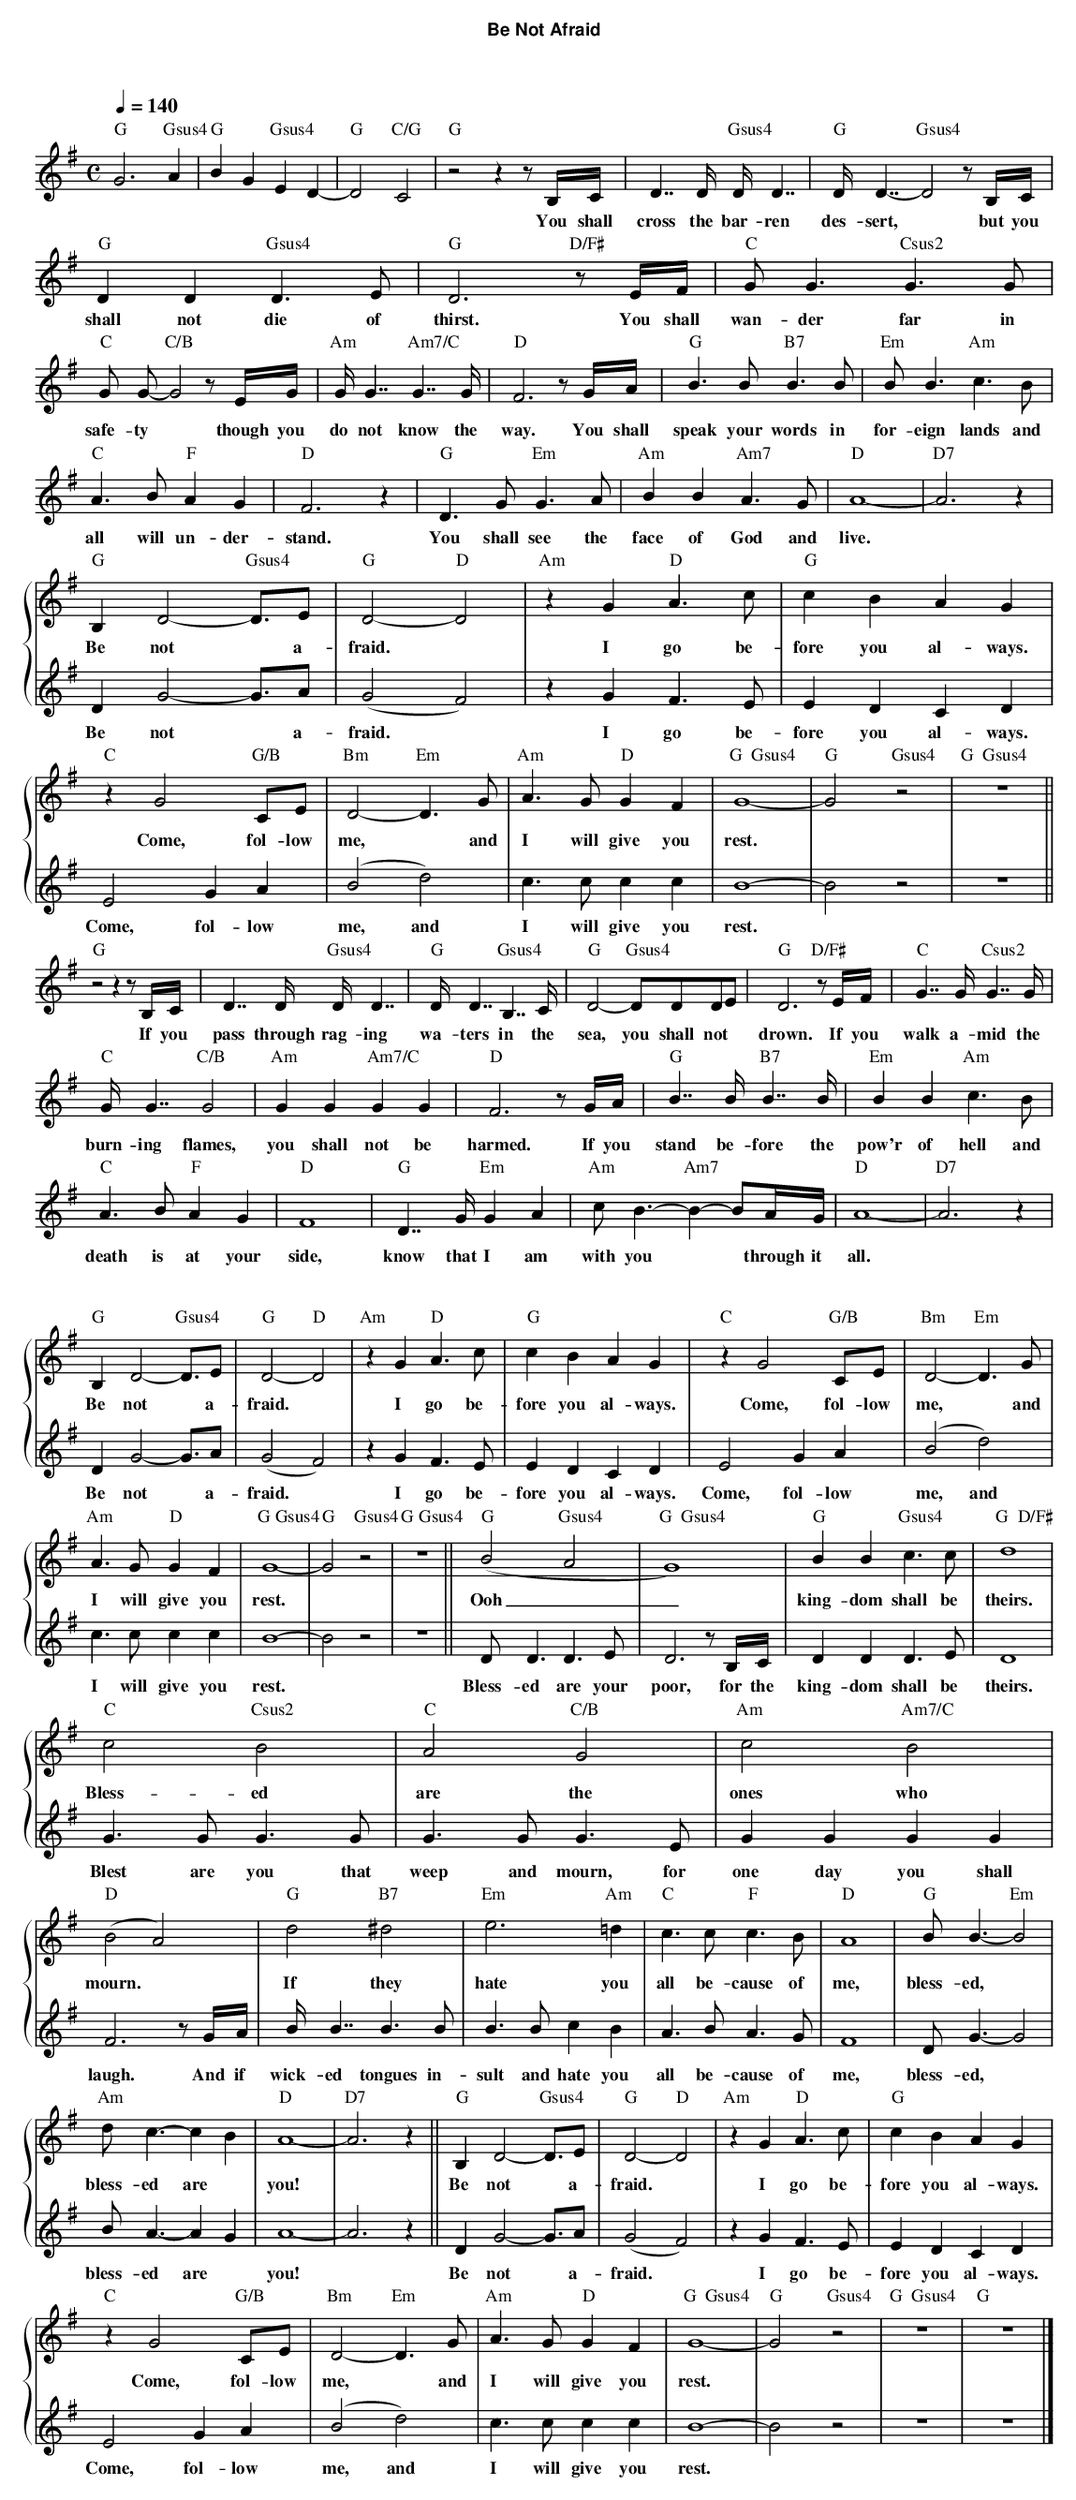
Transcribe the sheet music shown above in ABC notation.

X:1
T: Be Not Afraid
M: C
L: 1/4
Q: 1/4=140
K: G
"G"G3 "Gsus4"A | "G"BG "Gsus4"ED - | "G"D2 "C/G" C2 | "G" z2 z z/ B,//C// | D >> D "Gsus4"D<< D | "G"D<<D- "Gsus4" D2 z/ B,//C// |
w: * *|* *|* *|You shall | cross the bar-ren | des-sert, * but you |
"G"D D "Gsus4"D > E | "G"D3 "D/F#"z/ E//F// | "C"G <G"Csus2"G> G |
w: shall not die of | thirst.  You shall | wan-der far in |
"C"G/ G/-"C/B"G2z/ E//G// | "Am"G << G"Am7/C"G >> G | "D"F3 z/ G//A// |"G"B > B"B7"B > B |"Em"B < B"Am"c > B |
w: safe-ty * though you | do not know the | way.  You shall | speak your words in | for-eign lands and |
"C"A > B"F"A G |"D"F3 z |"G"D > G"Em"G > A | "Am"B B"Am7"A > G |"D"A4 - |"D7"A3 z |
w: all will un-der- | stand. | You shall see the | face of God and | live. |*|
%%staves {1 2}
V:1
"G"B, D2-"Gsus4"D/>E |"G"D2-"D"D2|"Am"z G"D"A> c | "G"c B A G |
w: Be not * a- | fraid. | I go be- | fore you al-ways. |
V:2
D G2-G/>A |(G2F2)|z GF> E | E D C D |
w: Be not * a- | fraid. | I go be- |fore you al-ways. |
V:1
"C"z G2"G/B"C/E/ |"Bm"D2-"Em"D > G | \
w: Come, fol-low | me, * and |
V:2:
E2 G A |(B2d2) | \
w: Come, fol-low | me, and |
V:1
"Am"A > G"D"G F |"G  Gsus4"G4-|"G"G2"Gsus4"z2 |"G  Gsus4"z4||
w: I will give you | rest. | * |  |
V:2
c > cc c |B4-|B2z2 |z4||
w: I will give you | rest. | * |  |
%%staves 1
"G" z2 z z/ B,//C// | D >> D "Gsus4"D<< D | "G"D<<D "Gsus4"B,>>C | "G"D2-"Gsus4"D/D/D/E/ | "G"D3 "D/F#"z/ E//F// | "C"G>>G"Csus2"G>>G |
w: If you | pass through rag-ing          | wa-ters in the | sea, you shall not | drown.  If you | walk a-mid the |
"C"G<<G"C/B"G2| "Am"G G"Am7/C"G G | "D"F3 z/ G//A// |"G"B>>B"B7"B>>B |"Em"B B"Am"c > B |
w: burn-ing flames, | you shall not be | harmed.  If you | stand be-fore the | pow'r of hell and |
"C"A > B"F"A G |"D"F4       |"G"D>>G"Em"G A | "Am"c<B-"Am7"B-B/A//G//|"D"A4 - |"D7"A3 z |
w: death is at your | side, | know that I am | with you * * through it | all. | * |
%%staves {1 2}
V:1
"G"B, D2-"Gsus4"D/>E |"G"D2-"D"D2|"Am"z G"D"A> c | "G"c B A G |"C"z G2"G/B"C/E/ |"Bm"D2-"Em"D > G |
w: Be not * a- | fraid. | I go be- | fore you al-ways. | Come, fol-low | me, * and |
V:2
D G2-G/>A |(G2F2)|z GF> E | E D C D |E2 G A |(B2d2) |
w: Be not * a- | fraid. | I go be- |fore you al-ways. | Come, fol-low | me, and |
V:1
"Am"A > G"D"G F |"G Gsus4"G4-|"G"G2"Gsus4"z2 |"G Gsus4"z4|| "G"(B2"Gsus4"A2 | "G  Gsus4"G4) |"G"BB"Gsus4"c > c |"G  D/F#"d4 |
w: I will give you | rest. | * |  | Ooh _ | _ | king-dom shall be | theirs. |
"C"c2 "Csus2" B2 | "C"A2 "C/B" G2 | "Am" c2 "Am7/C" B2 |
w:Bless-ed | are the | ones who |
V:2
c > cc c |B4-|B2z2 |z4|| D<D D>E | D3 z/ B,//C// | D D D> E | D4 |
w: I will give you | rest. | * |  | Bless-ed are your | poor, for the | king-dom shall be | theirs. |
G>G G>G | G>G G>E | G G G G |
w:Blest are you that | weep and mourn, for | one day you shall |
V:1
"D"(B2 A2) | "G"d2"B7"^d2 |"Em"e3 "Am"=d | "C"c>c"F"c>B |"D" A4 | "G" B<B-"Em"B2 |
w: mourn. * | If they | hate you | all be-cause of | me, | bless-ed, |
V:2
F3 z/G//A// | B<<B B>B | B>B c B | A>B A>G | F4 | D<G-G2 |
w: laugh.  And if | wick-ed tongues in- | sult and hate you | all be-cause of | me, | bless-ed, |
V:1
"Am"d<c-c B | "D" A4-|"D7"A3 z || \
w: bless-ed are | you! | * | \
V:2
B<A-A G | A4- | A3 z || \
w: bless-ed are | you! | * | \
V:1
"G"B, D2-"Gsus4"D/>E |"G"D2-"D"D2|"Am"z G"D"A> c | "G"c B A G |
w: Be not * a- | fraid. | I go be- | fore you al-ways. |
V:2
D G2-G/>A |(G2F2)|z GF> E | E D C D |
w: Be not * a- | fraid. | I go be- |fore you al-ways. |
V:1
"C"z G2"G/B"C/E/ |"Bm"D2-"Em"D > G | \
w: Come, fol-low | me, * and | \
V:2
E2 G A |(B2d2) | \
w: Come, fol-low | me, and | \
V:1
"Am"A > G"D"G F |"G  Gsus4"G4-|"G"G2"Gsus4"z2 |"G  Gsus4"z4|"G"z4 |]
w: I will give you | rest. | * |  |
V:2
c > cc c |B4-|B2z2 |z4|z4 |]
w: I will give you | rest. | * |  |
